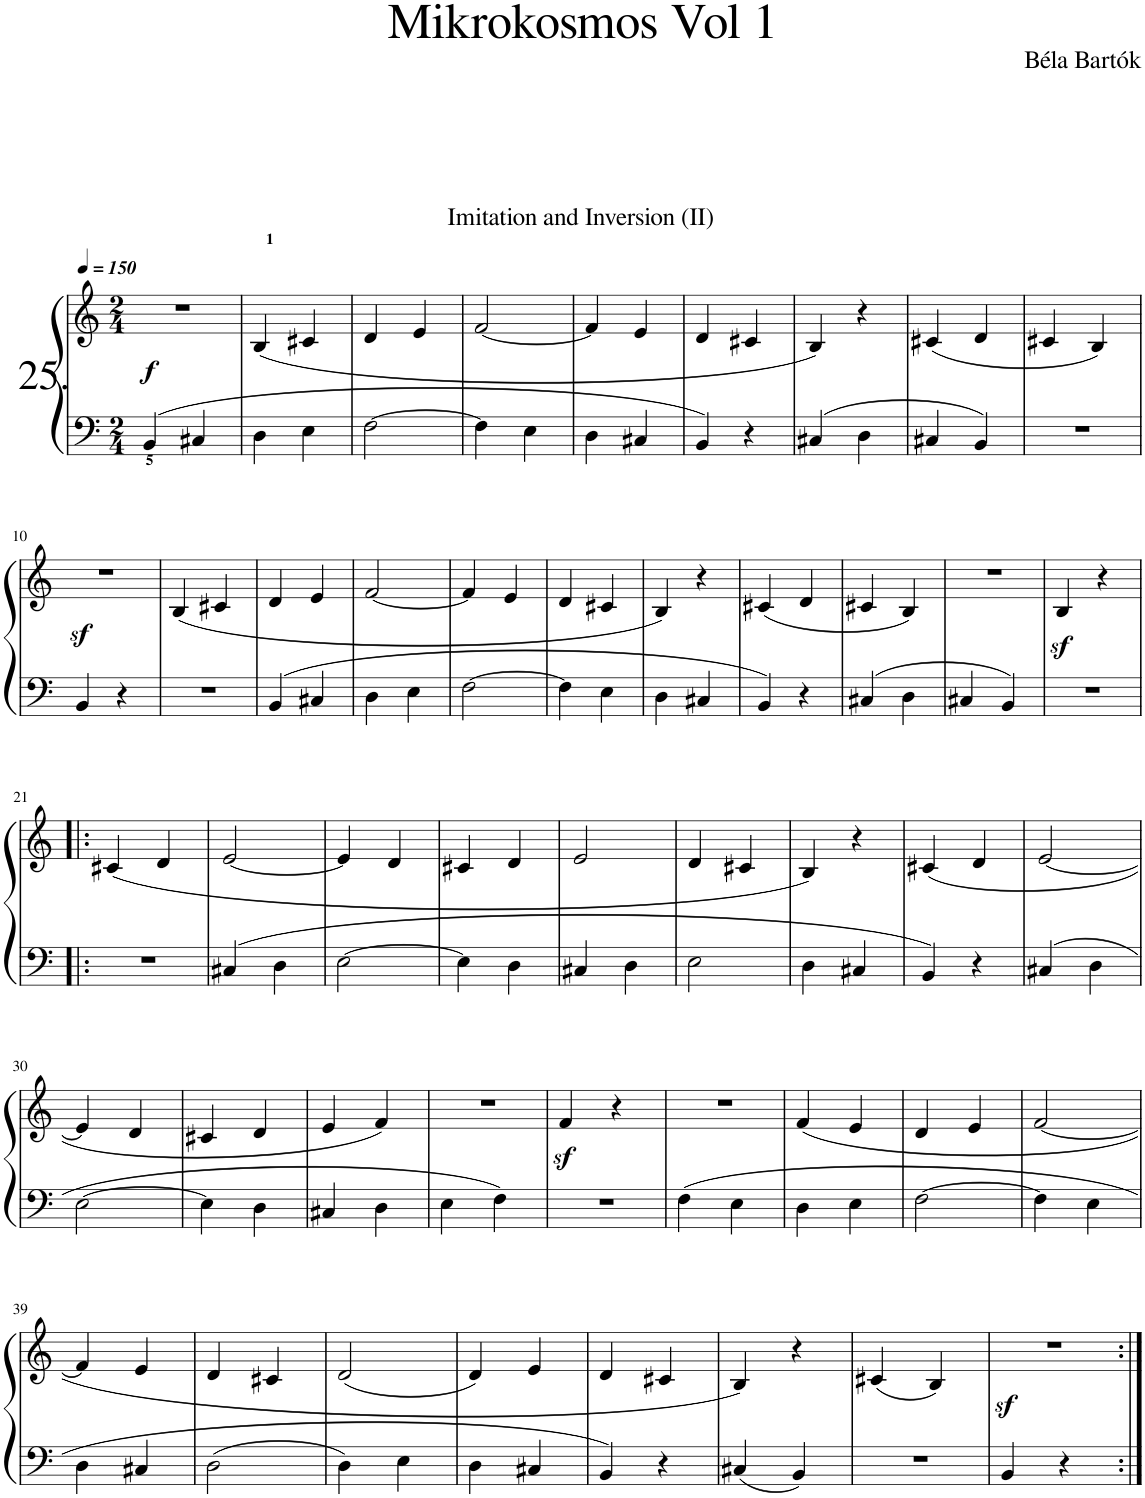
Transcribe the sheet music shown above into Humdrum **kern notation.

**kern	**kern	**dynam
*part1	*part1	*part1
*staff2	*staff1	*staff1/2
*I"Piano	*	*
*I'Pno.	*	*
*clefF4	*clefG2	*
*k[]	*k[]	*
*M2/4	*M2/4	*
*MM150	*MM150	*
=1	=1	=1
!	!	!LO:DY:b
4BB/	2r	f
4C#X/	.	.
=2	=2	=2
4D\	(4B/	.
4E\	4c#X/	.
=3	=3	=3
[2F\	4d/	.
.	4e/	.
=4	=4	=4
4F\]	[2f/	.
4E\	.	.
=5	=5	=5
4D\	4f/]	.
4C#X/	4e/	.
=6	=6	=6
4BB/	4d/	.
4r	4c#X/	.
=7	=7	=7
4C#X/	4B/)	.
4D\	4r	.
=8	=8	=8
4C#X/	(4c#X/	.
4BB/	4d/	.
=9	=9	=9
2r	4c#X/	.
.	4B/)	.
!!LO:LB:g=z
=10	=10	=10
!	!	!LO:DY:b
4BB/	2r	sf
4r	.	.
=11	=11	=11
2r	(4B/	.
.	4c#X/	.
=12	=12	=12
4BB/	4d/	.
4C#X/	4e/	.
=13	=13	=13
4D\	[2f/	.
4E\	.	.
=14	=14	=14
[2F\	4f/]	.
.	4e/	.
=15	=15	=15
4F\]	4d/	.
4E\	4c#X/	.
=16	=16	=16
4D\	4B/)	.
4C#X/	4r	.
=17	=17	=17
4BB/	(4c#X/	.
4r	4d/	.
=18	=18	=18
4C#X/	4c#X/	.
4D\	4B/)	.
=19	=19	=19
4C#X/	2r	.
4BB/	.	.
=20	=20	=20
2r	4Bz</	.
.	4r	.
!!LO:LB:g=z
=21!|:	=21!|:	=21!|:
2r	(4c#X/	.
.	4d/	.
=22	=22	=22
4C#X/	[2e/	.
4D\	.	.
=23	=23	=23
[2E\	4e/]	.
.	4d/	.
=24	=24	=24
4E\]	4c#X/	.
4D\	4d/	.
=25	=25	=25
4C#X/	2e/	.
4D\	.	.
=26	=26	=26
2E\	4d/	.
.	4c#X/	.
=27	=27	=27
4D\	4B/)	.
4C#X/	4r	.
=28	=28	=28
4BB/	(4c#X/	.
4r	4d/	.
=29	=29	=29
4C#X/	[2e/	.
4D\	.	.
!!LO:LB:g=z
=30	=30	=30
[2E\	4e/]	.
.	4d/	.
=31	=31	=31
4E\]	4c#X/	.
4D\	4d/	.
=32	=32	=32
4C#X/	4e/	.
4D\	4f/)	.
=33	=33	=33
4E\	2r	.
4F\	.	.
=34	=34	=34
2r	4fz</	.
.	4r	.
=35	=35	=35
4F\	2r	.
4E\	.	.
=36	=36	=36
4D\	(4f/	.
4E\	4e/	.
=37	=37	=37
[2F\	4d/	.
.	4e/	.
=38	=38	=38
4F\]	[2f/	.
4E\	.	.
!!LO:LB:g=z
=39	=39	=39
4D\	4f/]	.
4C#X/	4e/	.
=40	=40	=40
2D\	4d/	.
.	4c#X/	.
=41	=41	=41
4D\	(2d/	.
4E\	.	.
=42	=42	=42
4D\	4d/)	.
4C#X/	4e/	.
=43	=43	=43
4BB/	4d/	.
4r	4c#X/	.
=44	=44	=44
4C#X/	4B/)	.
4BB/	4r	.
=45	=45	=45
2r	(4c#X/	.
.	4B/)	.
=46	=46	=46
!	!	!LO:DY:b
4BB/	2r	sf
4r	.	.
=:|!	=:|!	=:|!
*-	*-	*-
